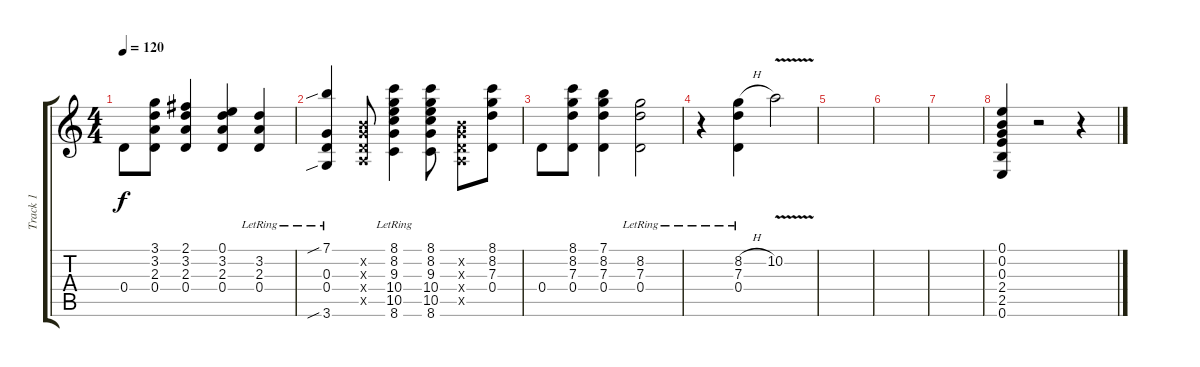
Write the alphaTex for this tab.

\track ("Track 1" "Track 1") {instrument acousticguitarsteel}
\staff {score tabs}
\tuning (E4 B3 G3 D3 A2 E2) {hide}
\ts (4 4)
\tempo 120
\clef g2
\ks c
0.4.8{dy f} (3.1 3.2 2.3 0.4).8 (2.1 3.2 2.3 0.4).4 (0.1 3.2 2.3 0.4).4 (3.2{lr} 2.3{lr} 0.4{lr}).4 |
(7.1{sib lr} 0.3{lr} 0.4{lr} 3.6{sib lr}).4 (0.2{x} 0.3{x} 0.4{x} 0.5{x}).8 (8.1{lr} 8.2{lr} 9.3{lr} 10.4{lr} 10.5{lr} 8.6{lr}).4 (8.1 8.2 9.3 10.4 10.5 8.6).8 (0.2{x} 0.3{x} 0.4{x} 0.5{x}).8 (8.1 8.2 7.3 0.4).8 |
0.4.8 (8.1 8.2 7.3 0.4).8 (7.1 8.2 7.3 0.4).4 (8.2{lr} 7.3{lr} 0.4{lr}).2 |
r.4 (8.2{h lr} 7.3{lr} 0.4{lr}).4 10.2{v}.2 |
|
|
|
(0.1 0.2 0.3 2.4 2.5 0.6).4 r.2 r.4
